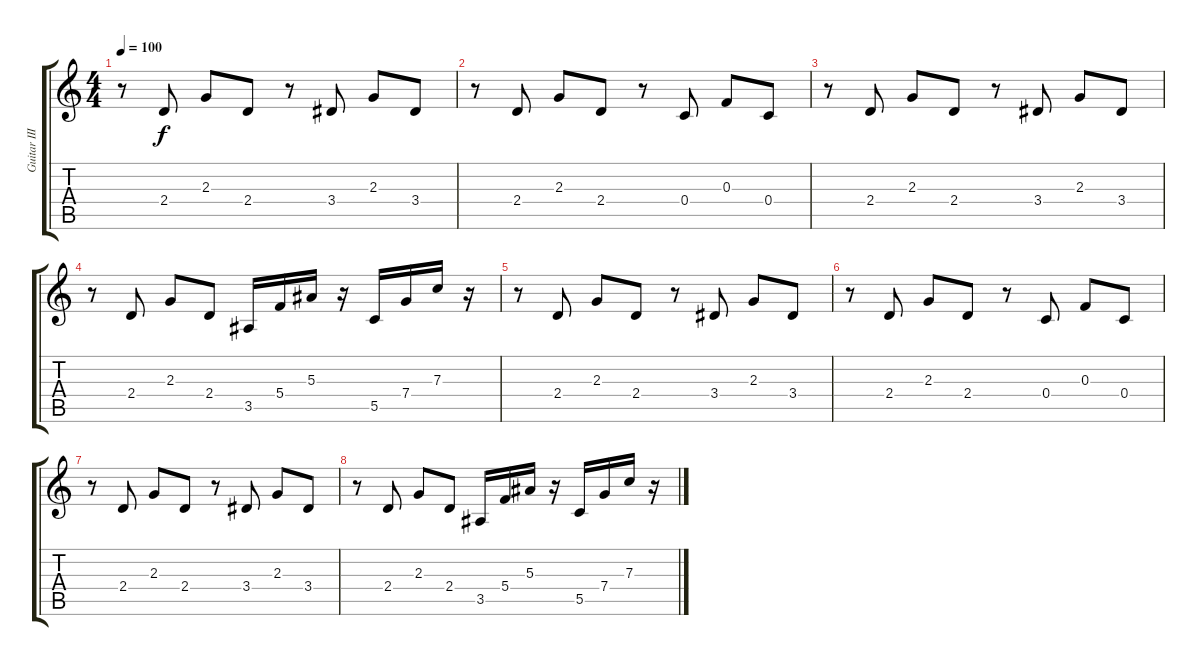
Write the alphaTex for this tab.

\track ("Guitar III" "Guitar III") {instrument electricguitarclean}
\staff {score tabs}
\tuning (D4 A3 F3 C3 G2 D2) {hide}
\ts (4 4)
\tempo 100
\clef g2
\ks c
r.8{dy f} 2.4.8 2.3.8 2.4.8 r.8 3.4.8 2.3.8 3.4.8 |
r.8 2.4.8 2.3.8 2.4.8 r.8 0.4.8 0.3.8 0.4.8 |
r.8{volume 0} 2.4.8 2.3.8 2.4.8 r.8 3.4.8 2.3.8 3.4.8 |
r.8 2.4.8 2.3.8 2.4.8 3.5.16 5.4.16 5.3.16 r.16 5.5.16 7.4.16 7.3.16 r.16 |
r.8 2.4.8 2.3.8 2.4.8 r.8 3.4.8 2.3.8 3.4.8 |
r.8 2.4.8 2.3.8 2.4.8 r.8 0.4.8 0.3.8 0.4.8 |
r.8 2.4.8 2.3.8 2.4.8 r.8 3.4.8 2.3.8 3.4.8 |
r.8 2.4.8 2.3.8 2.4.8 3.5.16 5.4.16 5.3.16 r.16 5.5.16 7.4.16 7.3.16 r.16
